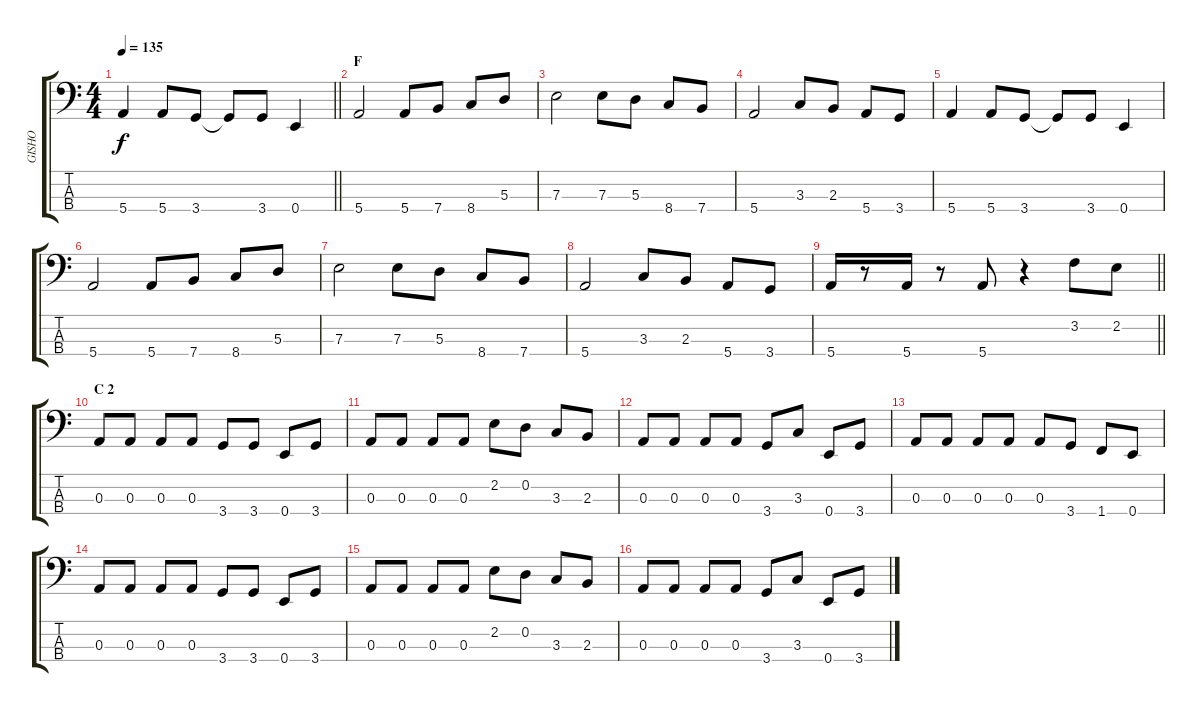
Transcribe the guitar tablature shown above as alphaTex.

\track ("GISHO" "GISHO") {instrument electricbasspick}
\staff {score tabs}
\tuning (G2 D2 A1 E1) {hide}
\ts (4 4)
\tempo 135
\clef f4
\barLineRight lightlight
\ks c
5.4.4{dy f} 5.4.8 3.4.8 3.4{t}.8 3.4.8 0.4.4 |
\section ("" "F")
5.4.2 5.4.8 7.4.8 8.4.8 5.3.8 |
7.3.2 7.3.8 5.3.8 8.4.8 7.4.8 |
5.4.2 3.3.8 2.3.8 5.4.8 3.4.8 |
5.4.4 5.4.8 3.4.8 3.4{t}.8 3.4.8 0.4.4 |
5.4.2 5.4.8 7.4.8 8.4.8 5.3.8 |
7.3.2 7.3.8 5.3.8 8.4.8 7.4.8 |
5.4.2 3.3.8 2.3.8 5.4.8 3.4.8 |
\barLineRight lightlight
5.4.16 r.8 5.4.16 r.8 5.4.8 r.4 3.2.8 2.2.8 |
\section ("" "C 2")
0.3.8 0.3.8 0.3.8 0.3.8 3.4.8 3.4.8 0.4.8 3.4.8 |
0.3.8 0.3.8 0.3.8 0.3.8 2.2.8 0.2.8 3.3.8 2.3.8 |
0.3.8 0.3.8 0.3.8 0.3.8 3.4.8 3.3.8 0.4.8 3.4.8 |
0.3.8 0.3.8 0.3.8 0.3.8 0.3.8 3.4.8 1.4.8 0.4.8 |
0.3.8 0.3.8 0.3.8 0.3.8 3.4.8 3.4.8 0.4.8 3.4.8 |
0.3.8 0.3.8 0.3.8 0.3.8 2.2.8 0.2.8 3.3.8 2.3.8 |
0.3.8 0.3.8 0.3.8 0.3.8 3.4.8 3.3.8 0.4.8 3.4.8
